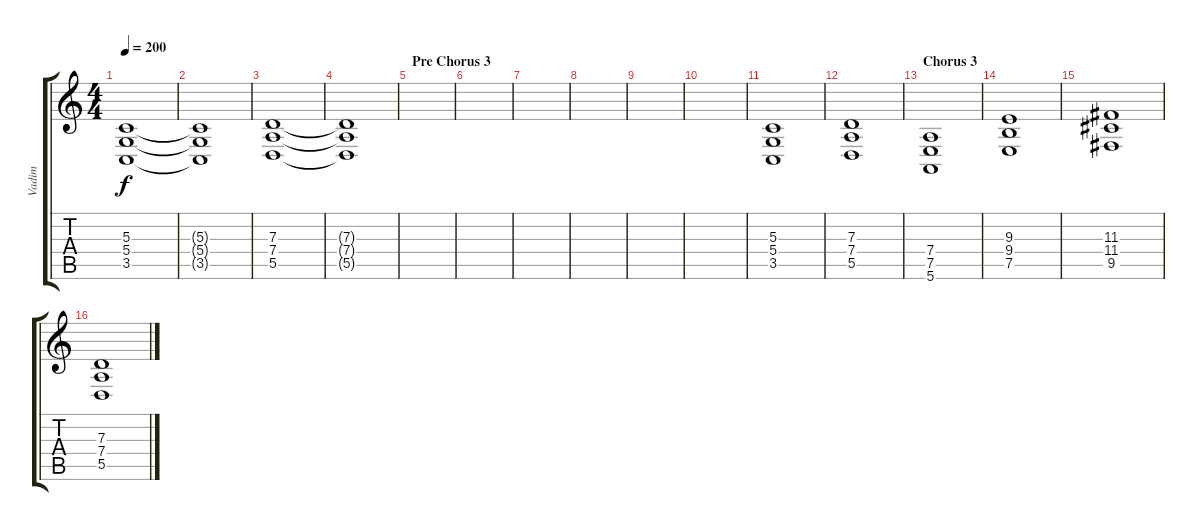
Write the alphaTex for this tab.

\track ("Vadim" "Vadim") {instrument stringensemble1}
\staff {score tabs}
\tuning (E4 B3 G3 D3 A2 E2) {hide}
\ts (4 4)
\tempo 200
\clef g2
\ks c
(5.3 5.4 3.5).1{dy f} |
(5.3{t} 5.4{t} 3.5{t}).1 |
(7.3 7.4 5.5).1 |
(7.3{t} 7.4{t} 5.5{t}).1 |
\section ("" "Pre Chorus 3")
|
|
|
|
|
|
(5.3 5.4 3.5).1 |
(7.3 7.4 5.5).1 |
\section ("" "Chorus 3")
(7.4 7.5 5.6).1 |
(9.3 9.4 7.5).1 |
(11.3 11.4 9.5).1 |
(7.3 7.4 5.5).1
